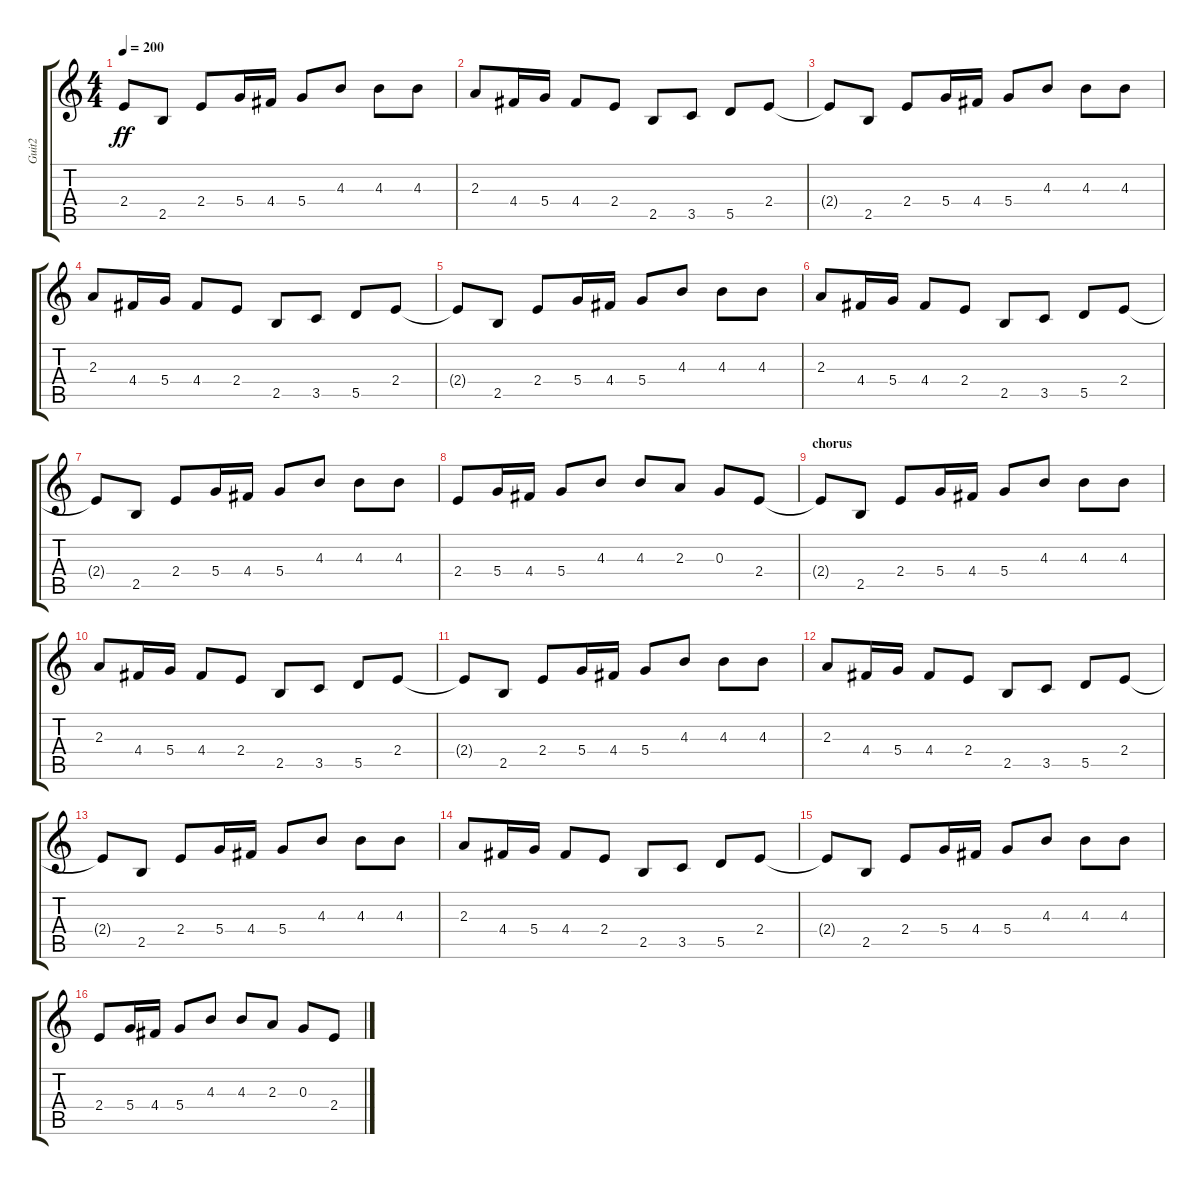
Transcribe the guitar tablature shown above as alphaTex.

\track ("Guit2" "Guit2") {instrument overdrivenguitar}
\staff {score tabs}
\tuning (E4 B3 G3 D3 A2 E2) {hide}
\ts (4 4)
\tempo 200
\clef g2
\ks c
2.4.8{dy ff} 2.5.8 2.4.8 5.4.16 4.4.16 5.4.8 4.3.8 4.3.8 4.3.8 |
2.3.8 4.4.16 5.4.16 4.4.8 2.4.8 2.5.8 3.5.8 5.5.8 2.4.8 |
2.4{t}.8 2.5.8 2.4.8 5.4.16 4.4.16 5.4.8 4.3.8 4.3.8 4.3.8 |
2.3.8 4.4.16 5.4.16 4.4.8 2.4.8 2.5.8 3.5.8 5.5.8 2.4.8 |
2.4{t}.8 2.5.8 2.4.8 5.4.16 4.4.16 5.4.8 4.3.8 4.3.8 4.3.8 |
2.3.8 4.4.16 5.4.16 4.4.8 2.4.8 2.5.8 3.5.8 5.5.8 2.4.8 |
2.4{t}.8 2.5.8 2.4.8 5.4.16 4.4.16 5.4.8 4.3.8 4.3.8 4.3.8 |
2.4.8 5.4.16 4.4.16 5.4.8 4.3.8 4.3.8 2.3.8 0.3.8 2.4.8 |
\section ("" "chorus")
2.4{t}.8 2.5.8 2.4.8 5.4.16 4.4.16 5.4.8 4.3.8 4.3.8 4.3.8 |
2.3.8 4.4.16 5.4.16 4.4.8 2.4.8 2.5.8 3.5.8 5.5.8 2.4.8 |
2.4{t}.8 2.5.8 2.4.8 5.4.16 4.4.16 5.4.8 4.3.8 4.3.8 4.3.8 |
2.3.8 4.4.16 5.4.16 4.4.8 2.4.8 2.5.8 3.5.8 5.5.8 2.4.8 |
2.4{t}.8 2.5.8 2.4.8 5.4.16 4.4.16 5.4.8 4.3.8 4.3.8 4.3.8 |
2.3.8 4.4.16 5.4.16 4.4.8 2.4.8 2.5.8 3.5.8 5.5.8 2.4.8 |
2.4{t}.8 2.5.8 2.4.8 5.4.16 4.4.16 5.4.8 4.3.8 4.3.8 4.3.8 |
2.4.8 5.4.16 4.4.16 5.4.8 4.3.8 4.3.8 2.3.8 0.3.8 2.4.8
